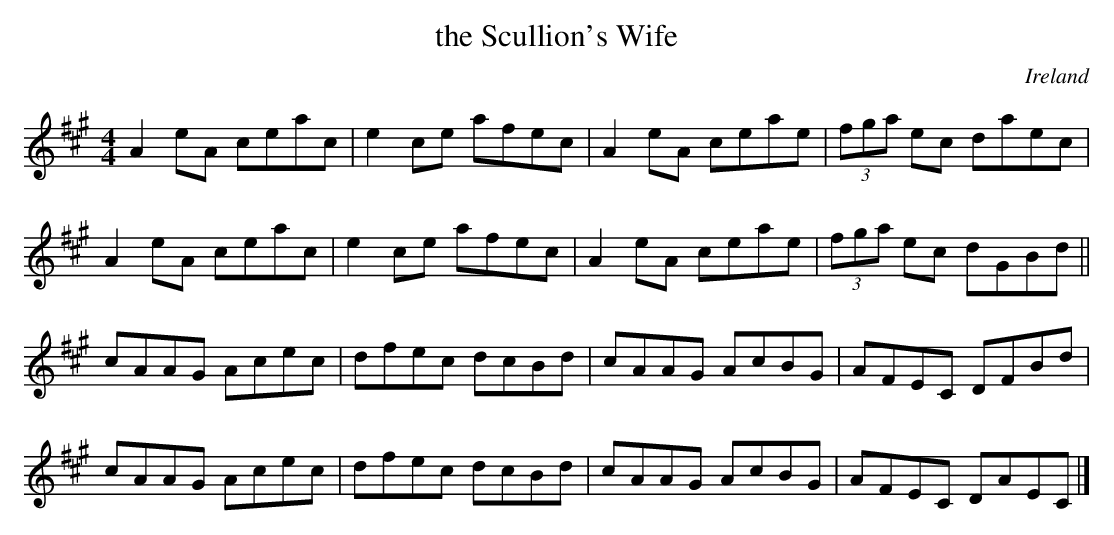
X:1
T:the Scullion's Wife
M:4/4
O:Ireland
K:A major
A2 eA ceac | e2 ce afec | A2 eA ceae | (3fga ec  daec |
A2 eA ceac | e2 ce afec | A2 eA ceae | (3fga ec  dGBd ||
cAAG Acec | dfec dcBd | cAAG AcBG | AFEC DFBd |
cAAG Acec | dfec dcBd | cAAG AcBG | AFEC DAEC |]
